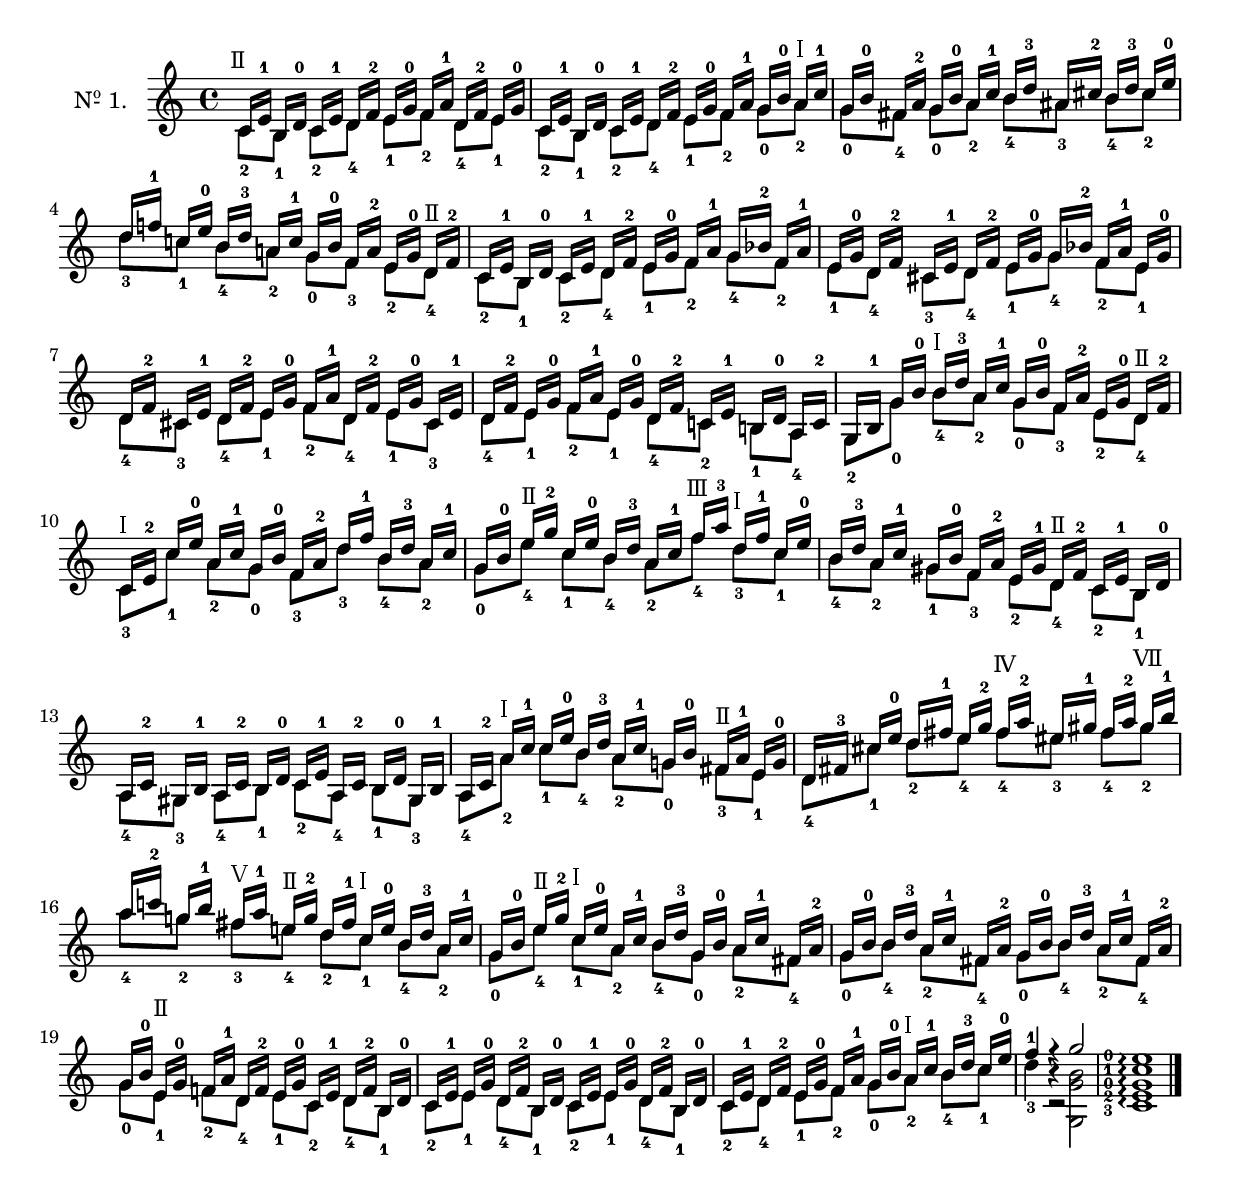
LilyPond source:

\version "2.24.3"
\language "english"

% Basic third intervals
thirdsAI = \relative { a16 c-1 }
thirdsAII = \relative { a8-2 }

thirdsAtwoI = \relative { a,16 c-2 }
thirdsAtwoII = \relative { a,8-4 }

thirdsGI = \relative { g16 b-0 }
thirdsGII = \relative { g8-0 }

thirdsgsI = \relative { gs'16\2 b-1 }
thirdsgsII = \relative { gs'8\2-2 }

thirdsGstwoI = \relative { gs,16 b-1 }
thirdsGstwoII = \relative { gs,8-3 }

thirdsFI = \relative { f16 a-1 }
thirdsFII = \relative { f8-2 }
thirdsFtwoI = \relative { f16 a-2 }
thirdsFtwoII = \relative { f8-3 }

thirdsdI = \relative { d'16 f-1 }
thirdsdII = \relative { d'8-3 }
thirdsdtwoI = \relative { d'16 fs-1 }
thirdsdtwoII = \relative { d'8-2 }

thirdseI = \relative { e'16\2 g-2 }
thirdseII = \relative { e'8\2-4 }

thirdsesI = \relative { es'16\2 gs-1 }

thirdscI = \relative { c'16 e-0 }
thirdscII = \relative { c'8-1 }

thirdsBI = \relative { b16\3 d-3 }
thirdsBII = \relative { b8\3-4 }

thirdsfI = \relative { f'16\2 a-3 }
thirdsfII = \relative { f'8\2-4 }

thirdsGsI = \relative { gs16 b-0 }
thirdsGsII = \relative { gs8-1 }

thirdsEI = \relative { e16 g-0 }
thirdsEII = \relative { e8-1 }
thirdsEtwoI = \relative { e16 gs-1 }
thirdsEtwoII = \relative { e8-2 }

thirdsDI = \relative { d16\5 f-2 }
thirdsDII = \relative { d8\5-4 }

thirdsDtwoI = \relative { d16\5 fs-3 }

thirdsCI = \relative { c16 e-1 }
thirdsCII = \relative { c8-2 }

thirdsBtwoI = \relative { b,16 d-0 }
thirdsBtwoII = \relative { b,8-1 }

thirdsFsI = \relative { fs16 a-1 }
thirdsFsII = \relative { fs8-3 }
thirdsFstwoI = \relative { fs16 a-2 }
thirdsFstwoII = \relative { fs8-4 }

thirdsfsI = \relative { fs'16\2 a-2 }
thirdsfsII = \relative { fs'8\2-4 }

thirdscsI = \relative { cs'16 e-0 }
thirdscsII = \relative { cs'8-2 }

% Third interval groups
thirdsCBCDI = \relative {
  c16 e-1 b d-0
  c e-1 d\5 f-2
}

thirdsCBCDII = \relative { c8-2 b-1 c-2 d\5-4 }

thirdsEFI = \relative { e16 g-0 f a-1 }
thirdsEFII = \relative { e8-1 f-2 }

thirdsDEI = \relative { d16\5 f-2 e g-0 }
thirdsDEII = \relative { d8-4 e-1 }

thirdsGAI = \relative { g16 b-0 a c-1 }
thirdsGAII = \relative { g8-0 a-2 }

thirdsGFsI = \relative { g16 b-0 fs a-2 }
thirdsGFsII = \relative { g8-0 fs-4 }

thirdsBAsI = \relative { b16\3 d-3 as cs-2 }
thirdsBAsII = \relative { b8\3-4 as-3 }

thirdsBcsI = { \thirdsBI \thirdscsI }
thirdsBcsII = { \thirdsBII \thirdscsII }

thirdsdcI = \relative { d'16 f!-1 c e-0 }
thirdsdcII = \relative { d'8-3 c-1 }

thirdsBAI = \relative { b16\3 d-3 a c-1 }
thirdsBAII = \relative { b8\3-4 a-2 }

thirdsGFI = \relative {
  g16 b-0
  \accidentalStyle forget
  f
  \accidentalStyle modern
  a-2
}
thirdsGFII = \relative { g8-0 f-3 }

thirdsEDI = \relative { e16 g-0 d\5 f-2 }
thirdsEDII = \relative { e8-2 d\5-4 }
thirdsEDtwoII = \relative { e8-1 d\5-4 }

thirdsGFtwoI = \relative { g16\4 bf-2 f a-1 }
thirdsGFtwoII = \relative { g8\4-4 f-2 }

thirdsCsDI = \relative { cs16 e-1 d\5 f-2 }
thirdsCsDII = \relative { cs8-3 d\5-4 }

thirdsEGI = \relative { e16 g-0 g bf-2 }
thirdsEGII = \relative { e8-1 g\4-4 }

thirdsFEI = \relative { f16 a-1 e g-0 }
thirdsFEII = \relative { f8-2 e-1 }

thirdsDCsI = \relative { d16\5 f-2 cs e-1 }
thirdsDCsII = \relative { d8\5-4 cs-3 }

thirdsFDI = \relative { f16 a-1 d,\5 f-2 }
thirdsFDII = \relative { f8-2 d\5-4 }

thirdsECsI = \relative { e16 g-0 cs, e-1 }
thirdsECsII = \relative { e8-1 cs-3 }

thirdsDCI = \relative { d16\5 f-2 c e-1 }
thirdsDCII = \relative { d8\5-4 c-2 }

thirdsBAtwoI = \relative { b,!16 d-0 a\6 c-2 }
thirdsBAtwoII = \relative { b,8-1 a\6-4 }

thirdsGArpI = \relative { g,16 b-1 g' b-0 }
thirdsGArpII = \relative { g,8-2 g'-0 }

thirdsCArpI = \relative { c16 e-2 c' e-0 }
thirdsCArpII = \relative { c8-3 c'-1 }

thirdsAGI = { \thirdsAI \thirdsGI }
thirdsAGII = { \thirdsAII \thirdsGII }

thirdsDmFArpI = { \thirdsFtwoI \thirdsdI }
thirdsDmFArpII = { \thirdsFtwoII \thirdsdII }

thirdsEmGI = { \thirdsGI \thirdseI }
thirdsEmGII = { \thirdsGII \thirdseII }

thirdscBI = { \thirdscI \thirdsBI }
thirdscBII = { \thirdscII \thirdsBII }

thirdsFAArpI = { \thirdsAI \thirdsfI }
thirdsFAArpII = { \thirdsAII \thirdsfII }

thirds = \relative {
  \transposition c
  \set Timing.beamExceptions = #'()
  \set Timing.baseMoment = #(ly:make-moment 1/8)
  \accidentalStyle modern
  <<
    {
      \set Voice.beatStructure = 1,1,1,1,1,1,1,1
      \omit StringNumber
      \thirdsCBCDI
      \thirdsEFI
      \thirdsDEI
      \thirdsCBCDI
      \thirdsEFI
      \thirdsGAI
      \thirdsGFsI
      \thirdsGAI
      \thirdsBAsI
      \thirdsBcsI
      \thirdsdcI
      \thirdsBAI
      \thirdsGFI
      \thirdsEDI
      \thirdsCBCDI
      \thirdsEFI
      \thirdsGFtwoI
      \thirdsEDI
      \thirdsCsDI
      \thirdsEGI
      \thirdsFEI
      \thirdsDCsI
      \thirdsDEI
      \thirdsFDI
      \thirdsECsI
      \thirdsDEI
      \thirdsFEI
      \thirdsDCI
      \thirdsBAtwoI
      \thirdsGArpI
      \thirdsBAI
      \thirdsGFI
      \thirdsEDI
      \thirdsCArpI
      \thirdsAGI
      \thirdsDmFArpI
      \thirdsBAI
      \thirdsEmGI
      \thirdscBI
      \thirdsFAArpI
      \thirdsdI \thirdscI
      \thirdsBAI
      \thirdsGsI \thirdsFtwoI
      \thirdsEtwoI \thirdsDI
      \thirdsCI \thirdsBtwoI
      \thirdsAtwoI \thirdsGstwoI
      \thirdsAtwoI \thirdsBtwoI
      \thirdsCI \thirdsAtwoI
      \thirdsBtwoI \thirdsGstwoI
      \thirdsAtwoI \thirdsAI
      \thirdscI \thirdsBI
      \thirdsAI \thirdsGI
      \thirdsFsI \thirdsEI
      \thirdsDtwoI \thirdscsI
      \thirdsdtwoI \thirdseI
      \thirdsfsI \thirdsesI
      \thirdsfsI \thirdsgsI
      \relative { a'16 c!-2 g b-1 }
      \relative { fs'16 a-1 } \thirdseI
      \thirdsdtwoI \thirdscI
      \thirdsBAI
      \thirdsEmGI
      \thirdscI \thirdsAI
      \thirdsBI \thirdsGI
      \thirdsAI \thirdsFstwoI
      \thirdsGI \thirdsBI
      \thirdsAI \thirdsFstwoI
      \thirdsGI \thirdsBI
      \thirdsAI \thirdsFstwoI
      \thirdsGI \thirdsEI
      \thirdsFI \thirdsDI
      \thirdsEI \thirdsCI
      \thirdsDI \thirdsBtwoI
      \thirdsCI \thirdsEI
      \thirdsDI \thirdsBtwoI
      \thirdsCI \thirdsEI
      \thirdsDI \thirdsBtwoI
      \thirdsCI \thirdsDI
      \thirdsEFI
      \thirdsGAI
      \thirdsBI \thirdscI
      \relative { f'4-1 r g2 }
    }
    \\
    {
      \set Voice.beatStructure = 2,2,2,2
      \omit StringNumber
      \thirdsCBCDII
      \thirdsEFII
      \thirdsDEII
      \thirdsCBCDII
      \thirdsEFII
      \thirdsGAII
      \thirdsGFsII
      \thirdsGAII
      \thirdsBAsII
      \thirdsBcsII
      \thirdsdcII
      \thirdsBAII
      \thirdsGFII
      \thirdsEDII
      \thirdsCBCDII
      \thirdsEFII
      \thirdsGFtwoII
      \thirdsEDtwoII
      \thirdsCsDII
      \thirdsEGII
      \thirdsFEII
      \thirdsDCsII
      \thirdsDEII
      \thirdsFDII
      \thirdsECsII
      \thirdsDEII
      \thirdsFEII
      \thirdsDCII
      \thirdsBAtwoII
      \thirdsGArpII
      \thirdsBAII
      \thirdsGFII
      \thirdsEDII
      \thirdsCArpII
      \thirdsAGII
      \thirdsDmFArpII
      \thirdsBAII
      \thirdsEmGII
      \thirdscBII
      \thirdsFAArpII
      \thirdsdII \thirdscII
      \thirdsBAII
      \thirdsGsII \thirdsFtwoII
      \thirdsEtwoII \thirdsDII
      \thirdsCII \thirdsBtwoII
      \thirdsAtwoII \thirdsGstwoII
      \thirdsAtwoII \thirdsBtwoII
      \thirdsCII \thirdsAtwoII
      \thirdsBtwoII \thirdsGstwoII
      \thirdsAtwoII \thirdsAII
      \thirdscII \thirdsBII
      \thirdsAII g!8-0
      \thirdsFsII \thirdsEII
      \thirdsDII cs8-1
      \thirdsdtwoII \thirdseII
      \thirdsfsII es-3
      \thirdsfsII \thirdsgsII
      \relative { a'8\2-4 g-2 }
      \relative { fs'8-3 } \thirdseII
      \thirdsdtwoII \accidentalStyle forget \thirdscII \accidentalStyle modern
      \thirdsBAII
      \thirdsEmGII
      \thirdscII \thirdsAII
      \thirdsBII \thirdsGII
      \thirdsAII \thirdsFstwoII
      \thirdsGII \thirdsBII
      \thirdsAII \thirdsFstwoII
      \thirdsGII \thirdsBII
      \thirdsAII \thirdsFstwoII
      \thirdsGII \thirdsEII
      \thirdsFII \thirdsDII
      \thirdsEII \thirdsCII
      \thirdsDII \thirdsBtwoII
      \thirdsCII \thirdsEII
      \thirdsDII \thirdsBtwoII
      \thirdsCII \thirdsEII
      \thirdsDII \thirdsBtwoII
      \thirdsCII \thirdsDII
      \thirdsEFII
      \thirdsGAII
      \thirdsBII \thirdscII
      \relative {
        d'4-3 b4\rest <g, g' b>2
        \set fingeringOrientations = #'(left)
        <c-3 e-2 g-0 c-1 e-0>1\arpeggio
      }
      \bar "|."
    }
    \\
    {
      s8^\markup \raise #.5 \center-align "Ⅱ"
      \repeat unfold 14 { s \noBreak }
      s^\markup \raise #1.5 \halign #-1.5 "Ⅰ" \noBreak
      \repeat unfold 7 { s \noBreak }
      s
      \repeat unfold 7 { s }
      s^\markup "Ⅱ" \noBreak
      \repeat unfold 15 { s \noBreak }
      s
      \repeat unfold 18 { s \noBreak }
      s^\markup "Ⅰ"
      \repeat unfold 4 { s \noBreak }
      s^\markup "Ⅱ"
      s^\markup "Ⅰ"
      \repeat unfold 8 { s \noBreak }
      s^\markup "Ⅱ"
      \repeat unfold 3 { s \noBreak }
      s^\markup \halign #-.5 "Ⅲ"
      s^\markup "Ⅰ"
      \repeat unfold 6 { s \noBreak }
      s^\markup "Ⅱ"
      s \noBreak
      s
      \repeat unfold 9 { s \noBreak }
      s^\markup "Ⅰ"
      \repeat unfold 4 { s \noBreak }
      s^\markup "Ⅱ"
      \repeat unfold 5 { s \noBreak }
      s^\markup \halign #-.7 "Ⅳ"
      \repeat unfold 2 { s \noBreak }
      s^\markup \halign #-.55  "Ⅶ"
      \repeat unfold 2 { s }
      s^\markup "Ⅴ"
      s^\markup "Ⅱ"
      s
      s^\markup "Ⅰ"
      \repeat unfold 3 { s \noBreak }
      s^\markup "Ⅱ"
      s^\markup "Ⅰ"
      \repeat unfold 12 { s \noBreak }
      s
      s
      s^\markup "Ⅱ"
      \repeat unfold 19 { s \noBreak }
      s^\markup "Ⅰ"
      \repeat unfold 18 { s \noBreak }
    }
    \\
    {
      \repeat unfold 21 { s1 }
      s4 c,2\rest
    }
  >>
}


% \include "articulate.ly"

\score {
  \layout {
    system-count = #7
  }
  \new Staff \with {
    instrumentName = \markup {
      \concat {
        N
        \hspace #.1
        \with-dimension #X #'(0 . 0) -
        \super o
      } 1.
    }
  }
  \transpose c c' \thirds
  % \midi {}
}
